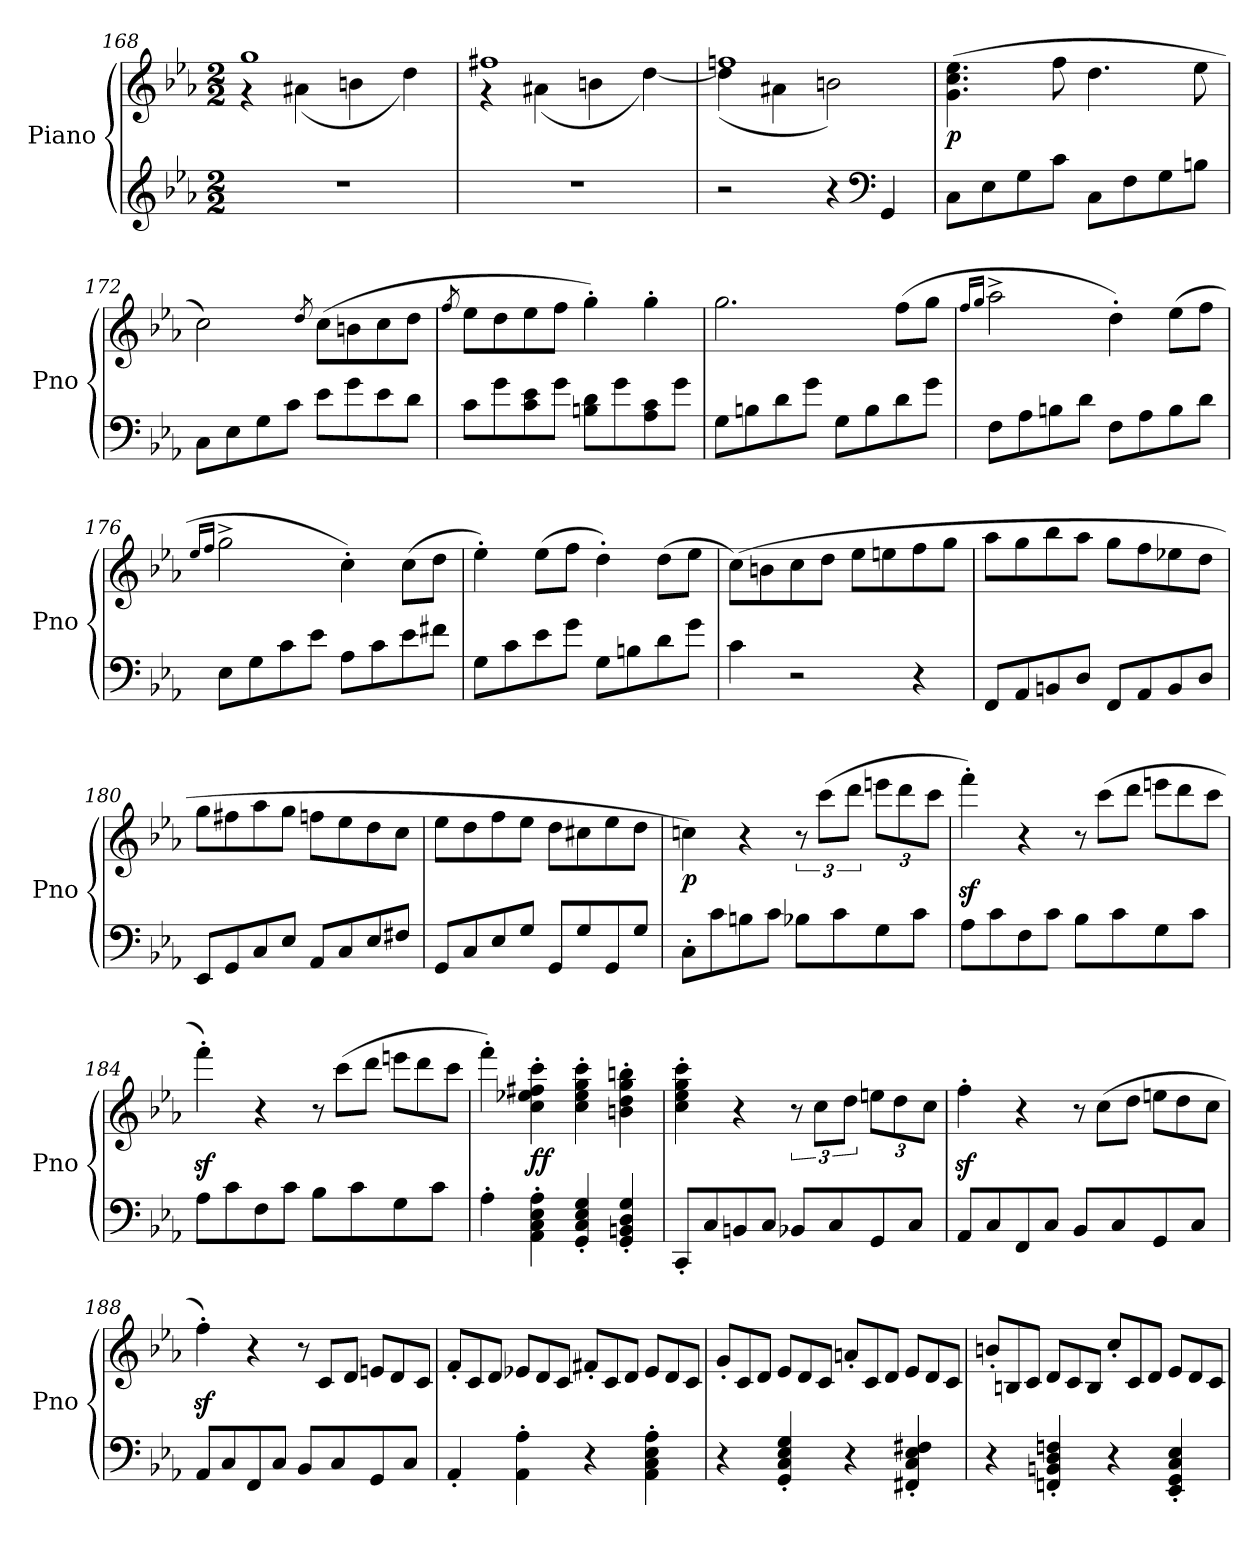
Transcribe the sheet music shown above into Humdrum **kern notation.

**kern	**kern	**dynam
*part1	*part1	*part1
*staff2	*staff1	*staff1/2
*I"Piano	*	*
*I'Pno	*	*
*clefG2	*clefG2	*
*k[b-e-a-]	*k[b-e-a-]	*
*M2/2	*M2/2	*
=168	=168	=168
*	*^	*
1r	1gg	4r	.
.	.	(<4a#X\	.
.	.	4bn\	.
.	.	4dd\)	.
=169	=169	=169	=169
1r	1ff#X	4r	.
.	.	(<4a#X\	.
.	.	4bn\	.
.	.	[4dd\)	.
=170	=170	=170	=170
2r	1ffn	(<4dd\]	.
.	.	4a#X\	.
4r	.	2bn\)	.
*clefF4	*	*	*
4GG/	.	.	.
*	*v	*v	*
!!LO:LB:g=z
=171	=171	=171
!	!	!LO:DY:b
8C\L	(>4.g\ 4.cc\ 4.ee-\	p
8E-\	.	.
8G\	.	.
8c\J	8ff\	.
8C\L	4.dd\	.
8F\	.	.
8G\	.	.
8Bn\J	8ee-\	.
=172	=172	=172
8C\L	2cc\)	.
8E-\	.	.
8G\	.	.
8c\J	.	.
.	8qdd/	.
8e-\L	(>8cc\L	.
8g\	8bn\	.
8e-\	8cc\	.
8d\J	8dd\J	.
=173	=173	=173
.	8qff/	.
8c\L	8ee-\L	.
8g\	8dd\	.
8c\ 8e-\	8ee-\	.
8g\J	8ff\J	.
8Bn\ 8d\L	4gg'\)	.
8g\	.	.
8A-\ 8c\	4gg'\	.
8g\J	.	.
=174	=174	=174
8G\L	2.gg\	.
8Bn\	.	.
8d\	.	.
8g\J	.	.
8G\L	.	.
8B\	.	.
8d\	(>8ff\L	.
8g\J	8gg\J	.
!!LO:PB:g=z
=175	=175	=175
.	16qff/LL	.
.	16qgg/JJ	.
8F\L	2aa-^\	.
8A-\	.	.
8Bn\	.	.
8d\J	.	.
8F\L	4dd'\)	.
8A-\	.	.
8B\	(>8ee-\L	.
8d\J	8ff\J	.
=176	=176	=176
.	16qee-/LL	.
.	16qff/JJ	.
8E-\L	2gg^\	.
8G\	.	.
8c\	.	.
8e-\J	.	.
8A-\L	4cc'\)	.
8c\	.	.
8e-\	(>8cc\L	.
8f#X\J	8dd\J	.
=177	=177	=177
8G\L	4ee-'\)	.
8c\	.	.
8e-\	(>8ee-\L	.
8g\J	8ff\J	.
8G\L	4dd'\)	.
8Bn\	.	.
8d\	(>8dd\L	.
8g\J	8ee-\J	.
=178	=178	=178
4c\	(>8cc\L)	.
.	8bn\	.
2r	8cc\	.
.	8dd\J	.
.	8ee-\L	.
.	8een\	.
4r	8ff\	.
.	8gg\J	.
!!LO:PB:g=z
=179	=179	=179
!	!	!LO:DY:a=2
8FF/L	8aa-\L	other-dynamics
8AA-/	8gg\	.
8BBn/	8bb-\	.
8D/J	8aa-\J	.
8FF/L	8gg\L	.
8AA-/	8ff\	.
8BB/	8ee-X\	.
8D/J	8dd\J	.
=180	=180	=180
8EE-/L	8gg\L	.
8GG/	8ff#X\	.
8C/	8aa-\	.
8E-/J	8gg\J	.
8AA-/L	8ffn\L	.
8C/	8ee-\	.
8E-/	8dd\	.
8F#X/J	8cc\J	.
=181	=181	=181
8GG/L	8ee-\L	.
8C/	8dd\	.
8E-/	8ff\	.
8G/J	8ee-\J	.
8GG/L	8dd\L	.
8G/	8cc#X\	.
8GG/	8ee-\	.
8G/J	8dd\J	.
=182	=182	=182
!	!	!LO:DY:b
8C'\L	4ccn\)	p
8c\	.	.
8Bn\	4r	.
8c\J	.	.
8B-X\L	12r	.
.	(>12ccc\L	.
8c\	.	.
.	12ddd\J	.
8G\	12eeen\L	.
.	12ddd\	.
8c\J	.	.
.	12ccc\J	.
!!LO:LB:g=z
=183	=183	=183
8A-\L	4fffz<'\)	.
8c\	.	.
8F\	4r	.
8c\J	.	.
*	*Xtuplet	*
8B-\L	12r	.
.	(>12ccc\L	.
8c\	.	.
.	12ddd\J	.
8G\	12eeen\L	.
.	12ddd\	.
8c\J	.	.
.	12ccc\J	.
=184	=184	=184
8A-\L	4fffz<'\)	.
8c\	.	.
8F\	4r	.
8c\J	.	.
8B-\L	12r	.
.	(>12ccc\L	.
8c\	.	.
.	12ddd\J	.
8G\	12eeen\L	.
.	12ddd\	.
8c\J	.	.
.	12ccc\J	.
=185	=185	=185
4A-'\	4fff'\)	.
!	!	!LO:DY:b
4AA-\' 4C\' 4E-\' 4A-\'	4cc\' 4ee-X\' 4ff#X\' 4ccc\'	ff
4GG/' 4C/' 4E-/' 4G/'	4cc\' 4ee-\' 4gg\' 4ccc\'	.
4GG/' 4BBn/' 4D/' 4G/'	4bn\' 4dd\' 4gg\' 4bbn\'	.
!!LO:LB:g=z
=186	=186	=186
8CC'/L	4cc\' 4ee-\' 4gg\' 4ccc\'	.
8C/	.	.
8BBn/	4r	.
8C/J	.	.
*	*tuplet	*
8BB-X/L	12r	.
.	12cc\L	.
8C/	.	.
.	12dd\J	.
8GG/	12een\L	.
.	12dd\	.
8C/J	.	.
.	12cc\J	.
=187	=187	=187
8AA-/L	4ffz<'\	.
8C/	.	.
8FF/	4r	.
8C/J	.	.
*	*Xtuplet	*
8BB-/L	12r	.
.	(>12cc\L	.
8C/	.	.
.	12dd\J	.
8GG/	12een\L	.
.	12dd\	.
8C/J	.	.
.	12cc\J	.
=188	=188	=188
8AA-/L	4ffz<'\)	.
8C/	.	.
8FF/	4r	.
8C/J	.	.
8BB-/L	12r	.
.	12c/L	.
8C/	.	.
.	12d/J	.
8GG/	12en/L	.
.	12d/	.
8C/J	.	.
.	12c/J	.
!!LO:LB:g=z
=189	=189	=189
4AA-'/	12f'/L	.
.	12c/	.
.	12d/J	.
4AA-\' 4A-\'	12e-X/L	.
.	12d/	.
.	12c/J	.
4r	12f#X'/L	.
.	12c/	.
.	12d/J	.
4AA-\' 4C\' 4E-\' 4A-\'	12e-/L	.
.	12d/	.
.	12c/J	.
=190	=190	=190
4r	12g'/L	.
.	12c/	.
.	12d/J	.
4GG/' 4C/' 4E-/' 4G/'	12e-/L	.
.	12d/	.
.	12c/J	.
4r	12an'/L	.
.	12c/	.
.	12d/J	.
4FF#X/' 4C/' 4E-/' 4F#X/'	12e-/L	.
.	12d/	.
.	12c/J	.
=191	=191	=191
4r	12bn'/L	.
.	12Bn/	.
.	12c/J	.
4FFn/' 4BBn/' 4D/' 4Fn/'	12d/L	.
.	12c/	.
.	12B/J	.
4r	12cc'/L	.
.	12c/	.
.	12d/J	.
4EE-/' 4GG/' 4C/' 4E-/'	12e-/L	.
.	12d/	.
.	12c/J	.
=	=	=
*-	*-	*-
